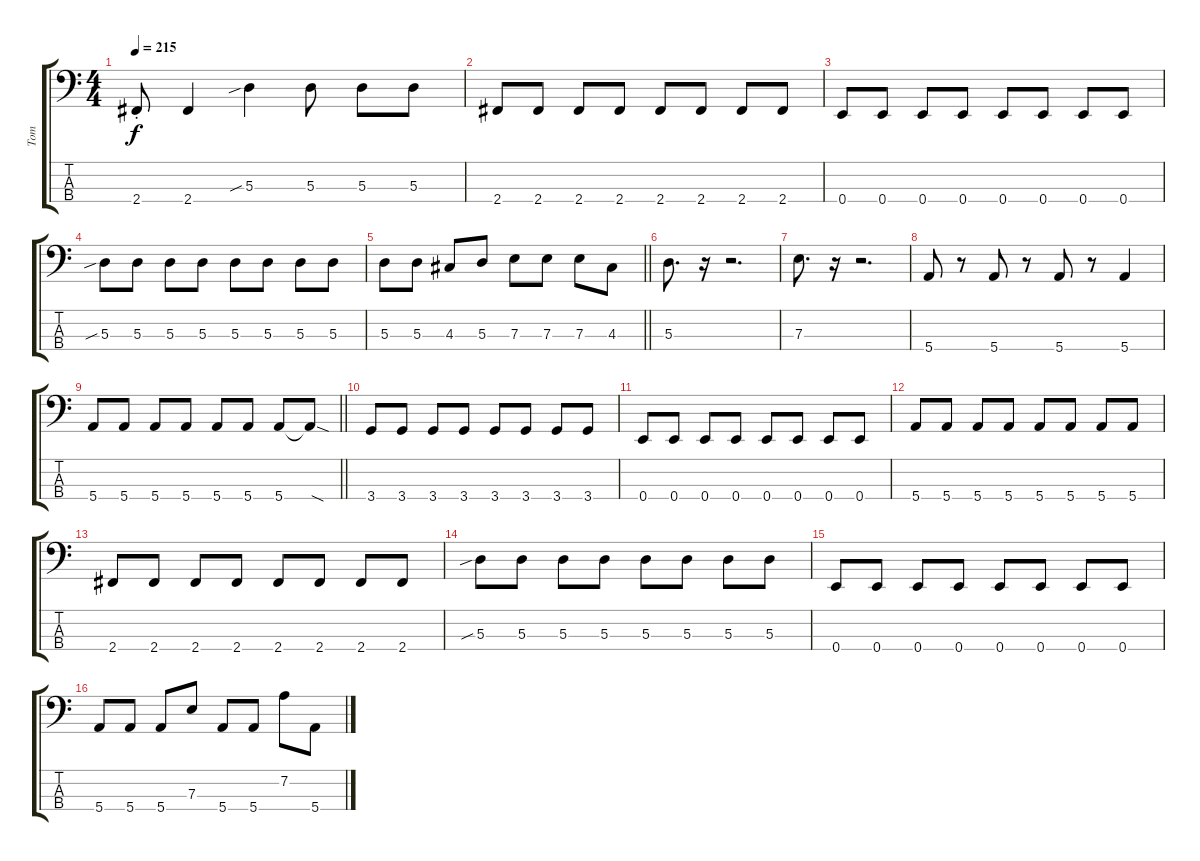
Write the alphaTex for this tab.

\track ("Tom" "Tom") {instrument electricbasspick}
\staff {score tabs}
\tuning (G2 D2 A1 E1) {hide}
\ts (4 4)
\tempo 215
\clef f4
\ks c
2.4{st}.8{dy f} 2.4.4 5.3{sib}.4 5.3.8 5.3.8 5.3.8 |
2.4.8 2.4.8 2.4.8 2.4.8 2.4.8 2.4.8 2.4.8 2.4.8 |
0.4.8 0.4.8 0.4.8 0.4.8 0.4.8 0.4.8 0.4.8 0.4.8 |
5.3{sib}.8 5.3.8 5.3.8 5.3.8 5.3.8 5.3.8 5.3.8 5.3.8 |
\barLineRight lightlight
5.3.8 5.3.8 4.3.8 5.3.8 7.3.8 7.3.8 7.3.8 4.3.8 |
5.3.8{d} r.16 r.2{d} |
7.3.8{d} r.16 r.2{d} |
5.4.8 r.8 5.4.8 r.8 5.4.8 r.8 5.4.4 |
\barLineRight lightlight
5.4.8 5.4.8 5.4.8 5.4.8 5.4.8 5.4.8 5.4.8 5.4{sod t}.8 |
\section ("" "")
3.4.8 3.4.8 3.4.8 3.4.8 3.4.8 3.4.8 3.4.8 3.4.8 |
0.4.8 0.4.8 0.4.8 0.4.8 0.4.8 0.4.8 0.4.8 0.4.8 |
5.4.8 5.4.8 5.4.8 5.4.8 5.4.8 5.4.8 5.4.8 5.4.8 |
2.4.8 2.4.8 2.4.8 2.4.8 2.4.8 2.4.8 2.4.8 2.4.8 |
5.3{sib}.8 5.3.8 5.3.8 5.3.8 5.3.8 5.3.8 5.3.8 5.3.8 |
0.4.8 0.4.8 0.4.8 0.4.8 0.4.8 0.4.8 0.4.8 0.4.8 |
5.4.8 5.4.8 5.4.8 7.3.8 5.4.8 5.4.8 7.2.8 5.4.8
